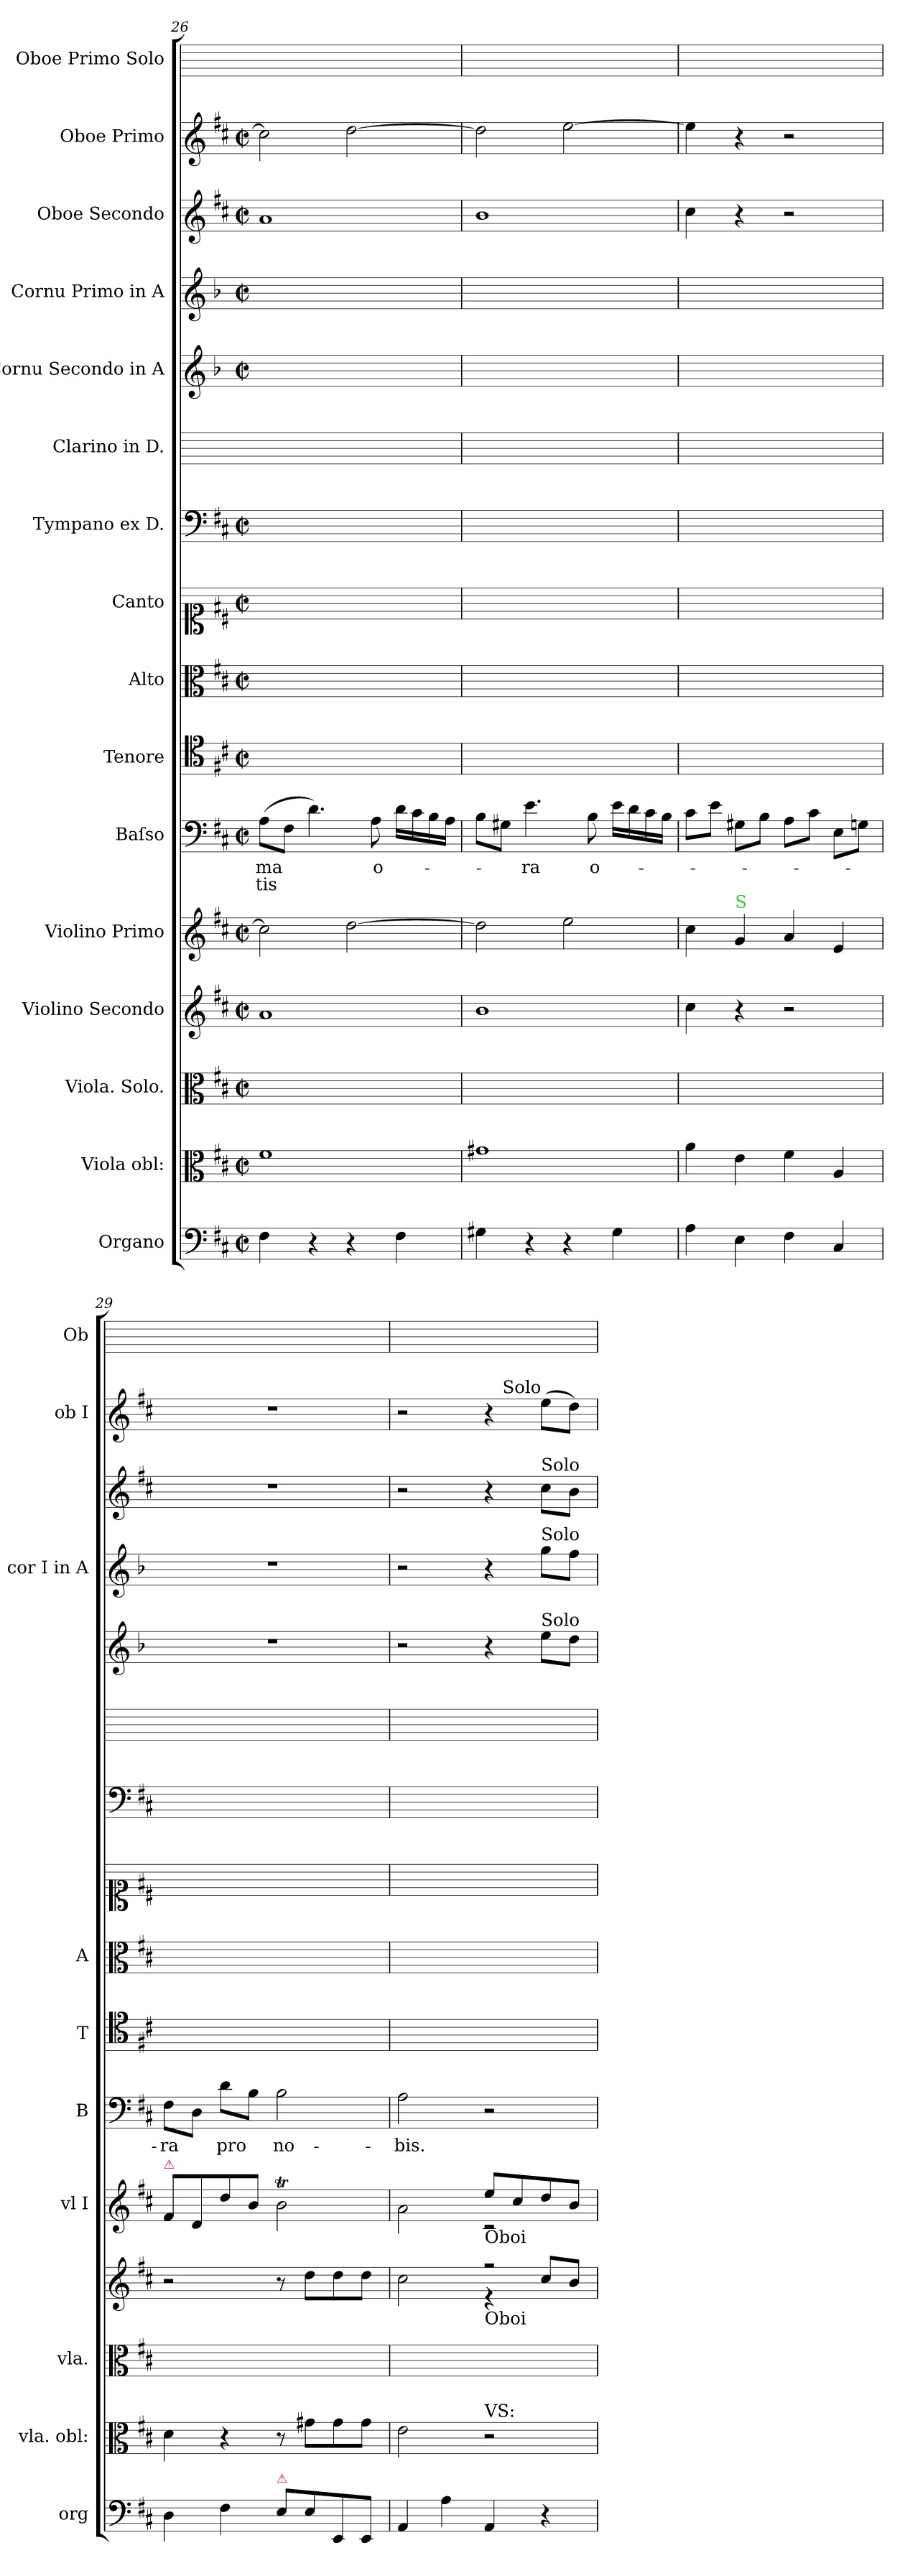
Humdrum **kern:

**kern	**kern	**kern	**kern	**kern	**kern	**text	**text	**kern	**kern	**kern	**kern	**kern	**kern	**kern	**kern	**kern	**kern
*part16	*part15	*part14	*part13	*part12	*part11	*part11	*part11	*part10	*part9	*part8	*part7	*part6	*part5	*part4	*part3	*part2	*part1
*staff16	*staff15	*staff14	*staff13	*staff12	*staff11	*staff11	*staff11	*staff10	*staff9	*staff8	*staff7	*staff6	*staff5	*staff4	*staff3	*staff2	*staff1
*I"Organo	*I"Viola obl:	*I"Viola. Solo.	*I"Violino Secondo	*I"Violino Primo	*I"Baſso	*	*	*I"Tenore	*I"Alto	*I"Canto	*I"Tympano ex D.	*I"Clarino in D.	*I"Cornu Secondo in A	*I"Cornu Primo in A	*I"Oboe Secondo	*I"Oboe Primo	*I"Oboe Primo Solo
*I'org	*I'vla. obl:	*I'vla.	*	*I'vl I	*I'B	*	*	*I'T	*I'A	*	*	*	*	*I'cor I in A	*	*I'ob I	*I'Ob
*clefF4	*clefC3	*clefC3	*clefG2	*clefG2	*clefF4	*	*	*clefC4	*clefC3	*clefC1	*clefF4	*	*clefG2	*clefG2	*clefG2	*clefG2	*
*	*	*	*	*	*	*	*	*	*	*	*	*	*ITrd2c3	*ITrd2c3	*	*	*
*k[f#c#]	*k[f#c#]	*k[f#c#]	*k[f#c#]	*k[f#c#]	*k[f#c#]	*	*	*k[f#c#]	*k[f#c#]	*k[f#c#]	*k[f#c#]	*	*k[f#c#]	*k[f#c#]	*k[f#c#]	*k[f#c#]	*
*D:	*D:	*D:	*D:	*D:	*D:	*	*	*D:	*D:	*D:	*D:	*	*D:	*D:	*D:	*D:	*
*M2/2	*M2/2	*M2/2	*M2/2	*M2/2	*M2/2	*	*	*M2/2	*M2/2	*M2/2	*M2/2	*	*M2/2	*M2/2	*M2/2	*M2/2	*
*met(c|)	*met(c|)	*met(c|)	*met(c|)	*met(c|)	*met(c|)	*	*	*met(c|)	*met(c|)	*met(c|)	*met(c|)	*	*met(c|)	*met(c|)	*met(c|)	*met(c|)	*
=26	=26	=26	=26	=26	=26	=26	=26	=26	=26	=26	=26	=26	=26	=26	=26	=26	=26
4F#\	1f#\	1ryy	1a/	2cc#\]	(8A\L	-ma	-tis	1ryy	1ryy	1ryy	1ryy	1ryy	1ryy	1ryy	1a/	2cc#\]	1ryy
.	.	.	.	.	8F#\J	.	.	.	.	.	.	.	.	.	.	.	.
4r	.	.	.	.	4.d\)	.	.	.	.	.	.	.	.	.	.	.	.
4r	.	.	.	[2dd\	.	.	.	.	.	.	.	.	.	.	.	[2dd\	.
.	.	.	.	.	8A\	o-	.	.	.	.	.	.	.	.	.	.	.
4F#\	.	.	.	.	16d\LL	.	.	.	.	.	.	.	.	.	.	.	.
.	.	.	.	.	16c#\	.	.	.	.	.	.	.	.	.	.	.	.
.	.	.	.	.	16B\	.	.	.	.	.	.	.	.	.	.	.	.
.	.	.	.	.	16A\JJ	.	.	.	.	.	.	.	.	.	.	.	.
=27	=27	=27	=27	=27	=27	=27	=27	=27	=27	=27	=27	=27	=27	=27	=27	=27	=27
4G#X\	1g#X\	1ryy	1b\	2dd\]	8B\L	.	.	1ryy	1ryy	1ryy	1ryy	1ryy	1ryy	1ryy	1b\	2dd\]	1ryy
.	.	.	.	.	8G#X\J	.	.	.	.	.	.	.	.	.	.	.	.
4r	.	.	.	.	4.e\	-ra	.	.	.	.	.	.	.	.	.	.	.
4r	.	.	.	2ee\	.	.	.	.	.	.	.	.	.	.	.	[2ee\	.
.	.	.	.	.	8B\	o-	.	.	.	.	.	.	.	.	.	.	.
4G#\	.	.	.	.	16e\LL	.	.	.	.	.	.	.	.	.	.	.	.
.	.	.	.	.	16d\	.	.	.	.	.	.	.	.	.	.	.	.
.	.	.	.	.	16c#\	.	.	.	.	.	.	.	.	.	.	.	.
.	.	.	.	.	16B\JJ	.	.	.	.	.	.	.	.	.	.	.	.
=28	=28	=28	=28	=28	=28	=28	=28	=28	=28	=28	=28	=28	=28	=28	=28	=28	=28
4A\	4a\	1ryy	4cc#\	4cc#\	8c#\L	.	.	1ryy	1ryy	1ryy	1ryy	1ryy	1ryy	1ryy	4cc#\	4ee\]	1ryy
.	.	.	.	.	8e\J	.	.	.	.	.	.	.	.	.	.	.	.
!	!	!	!	!LO:TX:a:color=limegreen:t=S	!	!	!	!	!	!	!	!	!	!	!	!	!
4E\	4e\	.	4r	4g/	8G#X\L	.	.	.	.	.	.	.	.	.	4r	4r	.
.	.	.	.	.	8B\J	.	.	.	.	.	.	.	.	.	.	.	.
4F#\	4f#\	.	2r	4a/	8A\L	.	.	.	.	.	.	.	.	.	2r	2r	.
.	.	.	.	.	8c#\J	.	.	.	.	.	.	.	.	.	.	.	.
4C#/	4A/	.	.	4e/	8E\L	.	.	.	.	.	.	.	.	.	.	.	.
.	.	.	.	.	8Gn\J	.	.	.	.	.	.	.	.	.	.	.	.
=29	=29	=29	=29	=29	=29	=29	=29	=29	=29	=29	=29	=29	=29	=29	=29	=29	=29
!	!	!	!	!LO:TX:a:color=crimson:t=⚠	!	!	!	!	!	!	!	!	!	!	!	!	!
4D\	4d\	1ryy	2r	8f#/L	8F#\L	-ra	.	1ryy	1ryy	1ryy	1ryy	1ryy	1r	1r	1r	1r	1ryy
.	.	.	.	8d/	8D\J	.	.	.	.	.	.	.	.	.	.	.	.
4F#\	4r	.	.	8dd\	8d\L	pro	.	.	.	.	.	.	.	.	.	.	.
.	.	.	.	8b\J	8B\J	.	.	.	.	.	.	.	.	.	.	.	.
!LO:TX:a:color=crimson:t=⚠	!	!	!	!	!	!	!	!	!	!	!	!	!	!	!	!	!
8E\L	8r	.	8r	2bT\	2B\	no-	.	.	.	.	.	.	.	.	.	.	.
8E\	8g#X\L	.	8dd\L	.	.	.	.	.	.	.	.	.	.	.	.	.	.
8EE/	8g#\	.	8dd\	.	.	.	.	.	.	.	.	.	.	.	.	.	.
8EE/J	8g#\J	.	8dd\J	.	.	.	.	.	.	.	.	.	.	.	.	.	.
=30	=30	=30	=30	=30	=30	=30	=30	=30	=30	=30	=30	=30	=30	=30	=30	=30	=30
*	*	*	*^	*^	*	*	*	*	*	*	*	*	*	*	*	*	*
4AA/	2e\	1ryy	2cc#\	2ryy	2a\	2ryy	2A\	-bis.	.	1ryy	1ryy	1ryy	1ryy	1ryy	2r	2r	2r	2r	1ryy
4A\	.	.	.	.	.	.	.	.	.	.	.	.	.	.	.	.	.	.	.
!	!	!	!	!	!LO:TX:b:t=Oboi	!	!	!	!	!	!	!	!	!	!	!	!	!	!
!	!	!	!LO:TX:b:t=Oboi	!	!	!	!	!	!	!	!	!	!	!	!	!	!	!	!
!	!LO:TX:a:t=VS&colon;	!	!	!	!	!	!	!	!	!	!	!	!	!	!	!	!	!	!
4AA/	2r	.	2r	4r	8ee!/L	2r	2r	.	.	.	.	.	.	.	4r	4r	4r	4r	.
.	.	.	.	.	8cc#!/	.	.	.	.	.	.	.	.	.	.	.	.	.	.
!	!	!	!	!	!	!	!	!	!	!	!	!	!	!	!	!	!	!LO:TX:a:rj:t=Solo	!
!	!	!	!	!	!	!	!	!	!	!	!	!	!	!	!	!	!LO:TX:a:t=Solo	!	!
!	!	!	!	!	!	!	!	!	!	!	!	!	!	!	!	!LO:TX:a:t=Solo	!	!	!
!	!	!	!	!	!	!	!	!	!	!	!	!	!	!	!LO:TX:a:t=Solo	!	!	!	!
4r	.	.	.	8cc#!/L	8dd!/	.	.	.	.	.	.	.	.	.	8cc#\L	8ee\L	8cc#\L	(8ee\L	.
.	.	.	.	8b!/J	8b!/J	.	.	.	.	.	.	.	.	.	8b\J	8dd\J	8b\J	8dd\J)	.
*	*	*	*v	*v	*	*	*	*	*	*	*	*	*	*	*	*	*	*	*
*	*	*	*	*v	*v	*	*	*	*	*	*	*	*	*	*	*	*	*
=	=	=	=	=	=	=	=	=	=	=	=	=	=	=	=	=	=
*-	*-	*-	*-	*-	*-	*-	*-	*-	*-	*-	*-	*-	*-	*-	*-	*-	*-
